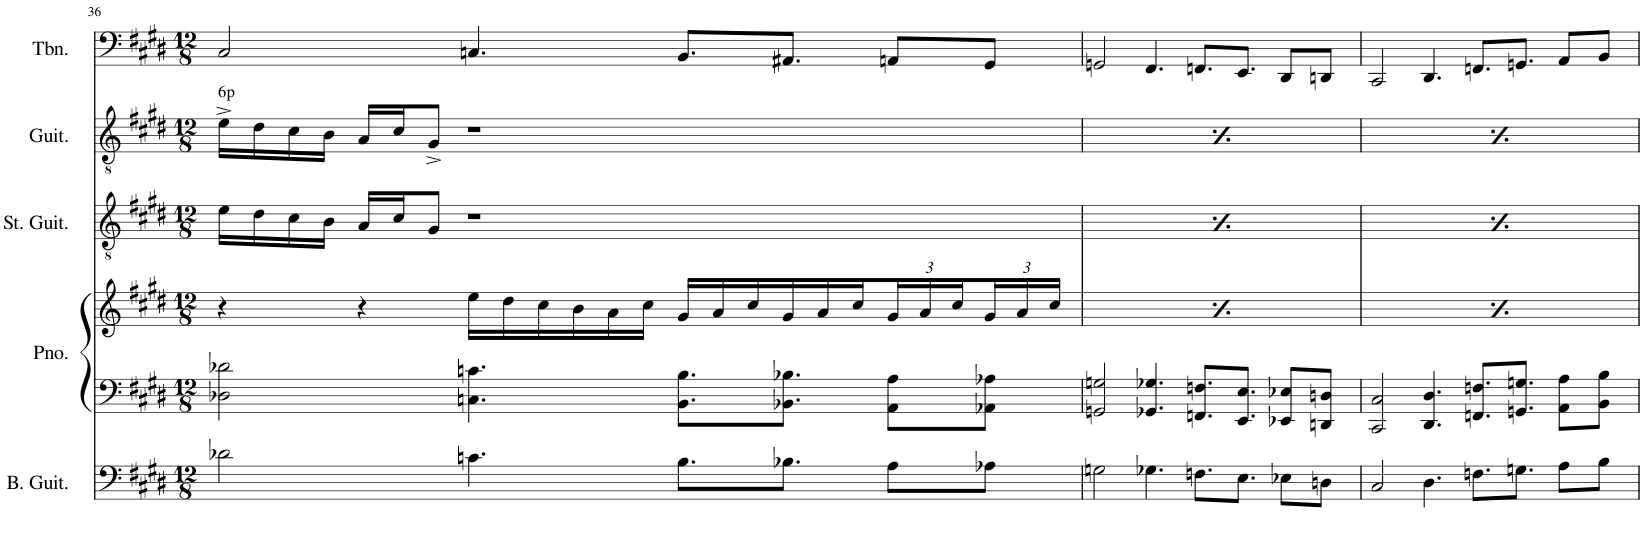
**kern	**kern	**kern	**kern	**kern	**kern
*part5	*part4	*part4	*part3	*part2	*part1
*staff6	*staff5	*staff4	*staff3	*staff2	*staff1
*I"Bass Guitar	*I"Piano	*	*I"Stunt Guitar	*I"Guitar	*I"Trombone
*I'B. Guit.	*I'Pno.	*	*I'St. Guit.	*I'Guit.	*I'Tbn.
!!LO:PB:g=z
*clefF4	*clefF4	*clefG2	*clefGv2	*clefGv2	*clefF4
*Trd7c12	*	*	*	*	*
*k[f#c#g#d#]	*k[f#c#g#d#]	*k[f#c#g#d#]	*k[f#c#g#d#]	*k[f#c#g#d#]	*k[f#c#g#d#]
*M12/8	*M12/8	*M12/8	*M12/8	*M12/8	*M12/8
=36	=36	=36	=36	=36	=36
!	!	!	!	!LO:TX:a:t=6p	!
2d-X\	2D-X\ 2d-X\	4r	16e\LL	16e^\LL	2C#/
.	.	.	16d#\	16d#\	.
.	.	.	16c#\	16c#\	.
.	.	.	16B\JJ	16B\JJ	.
.	.	4r	16A/LL	16A/LL	.
.	.	.	16c#/J	16c#/J	.
.	.	.	8G#/J	8G#^/J	.
4.cn\	4.Cn\ 4.cn\	16ee\LL	1r	1r	4.Cn/
.	.	16dd#\	.	.	.
.	.	16cc#\	.	.	.
.	.	16b\	.	.	.
.	.	16a\	.	.	.
.	.	16cc#\JJ	.	.	.
8.B\L	8.BB\ 8.B\L	16g#/LL	.	.	8.BB/L
.	.	16a/	.	.	.
.	.	16cc#/	.	.	.
8.B-X\J	8.BB-X\ 8.B-X\J	16g#/	.	.	8.AA#X/J
.	.	16a/	.	.	.
.	.	16cc#/	.	.	.
*	*	*Xbrackettup	*	*	*
8A\L	8AA\ 8A\L	24g#/	.	.	8AAn/L
.	.	24a/	.	.	.
.	.	24cc#/	.	.	.
8A-X\J	8AA-X\ 8A-X\J	24g#/	.	.	8GG#/J
.	.	24a/	.	.	.
.	.	24cc#/JJ	.	.	.
=37	=37	=37	=37	=37	=37
!	!	!	!	!LO:TX:a:t=6p	!
2Gn\	2GGn/ 2Gn/	4r	16e\LL	16e^\LL	2GGn/
.	.	.	16d#\	16d#\	.
.	.	.	16c#\	16c#\	.
.	.	.	16B\JJ	16B\JJ	.
.	.	4r	16A/LL	16A/LL	.
.	.	.	16c#/J	16c#/J	.
.	.	.	8G#/J	8G#^/J	.
4.G-X\	4.GG-X/ 4.G-X/	16ee\LL	1r	1r	4.FF#/
.	.	16dd#\	.	.	.
.	.	16cc#\	.	.	.
.	.	16b\	.	.	.
.	.	16a\	.	.	.
.	.	16cc#\JJ	.	.	.
8.Fn\L	8.FFn/ 8.Fn/L	16g#/LL	.	.	8.FFn/L
.	.	16a/	.	.	.
.	.	16cc#/	.	.	.
8.E\J	8.EE/ 8.E/J	16g#/	.	.	8.EE/J
.	.	16a/	.	.	.
.	.	16cc#/	.	.	.
8E-X\L	8EE-X/ 8E-X/L	24g#/	.	.	8DD#/L
.	.	24a/	.	.	.
.	.	24cc#/	.	.	.
8Dn\J	8DDn/ 8Dn/J	24g#/	.	.	8DDn/J
.	.	24a/	.	.	.
.	.	24cc#/JJ	.	.	.
=38	=38	=38	=38	=38	=38
!	!	!	!	!LO:TX:a:t=6p	!
2C#/	2CC#/ 2C#/	4r	16e\LL	16e^\LL	2CC#/
.	.	.	16d#\	16d#\	.
.	.	.	16c#\	16c#\	.
.	.	.	16B\JJ	16B\JJ	.
.	.	4r	16A/LL	16A/LL	.
.	.	.	16c#/J	16c#/J	.
.	.	.	8G#/J	8G#^/J	.
4.D#\	4.DD#/ 4.D#/	16ee\LL	1r	1r	4.DD#/
.	.	16dd#\	.	.	.
.	.	16cc#\	.	.	.
.	.	16b\	.	.	.
.	.	16a\	.	.	.
.	.	16cc#\JJ	.	.	.
8.Fn\L	8.FFn/ 8.Fn/L	16g#/LL	.	.	8.FFn/L
.	.	16a/	.	.	.
.	.	16cc#/	.	.	.
8.Gn\J	8.GGn/ 8.Gn/J	16g#/	.	.	8.GGn/J
.	.	16a/	.	.	.
.	.	16cc#/	.	.	.
8A\L	8AA\ 8A\L	24g#/	.	.	8AA/L
.	.	24a/	.	.	.
.	.	24cc#/	.	.	.
8B\J	8BB\ 8B\J	24g#/	.	.	8BB/J
.	.	24a/	.	.	.
.	.	24cc#/JJ	.	.	.
=	=	=	=	=	=
*-	*-	*-	*-	*-	*-
